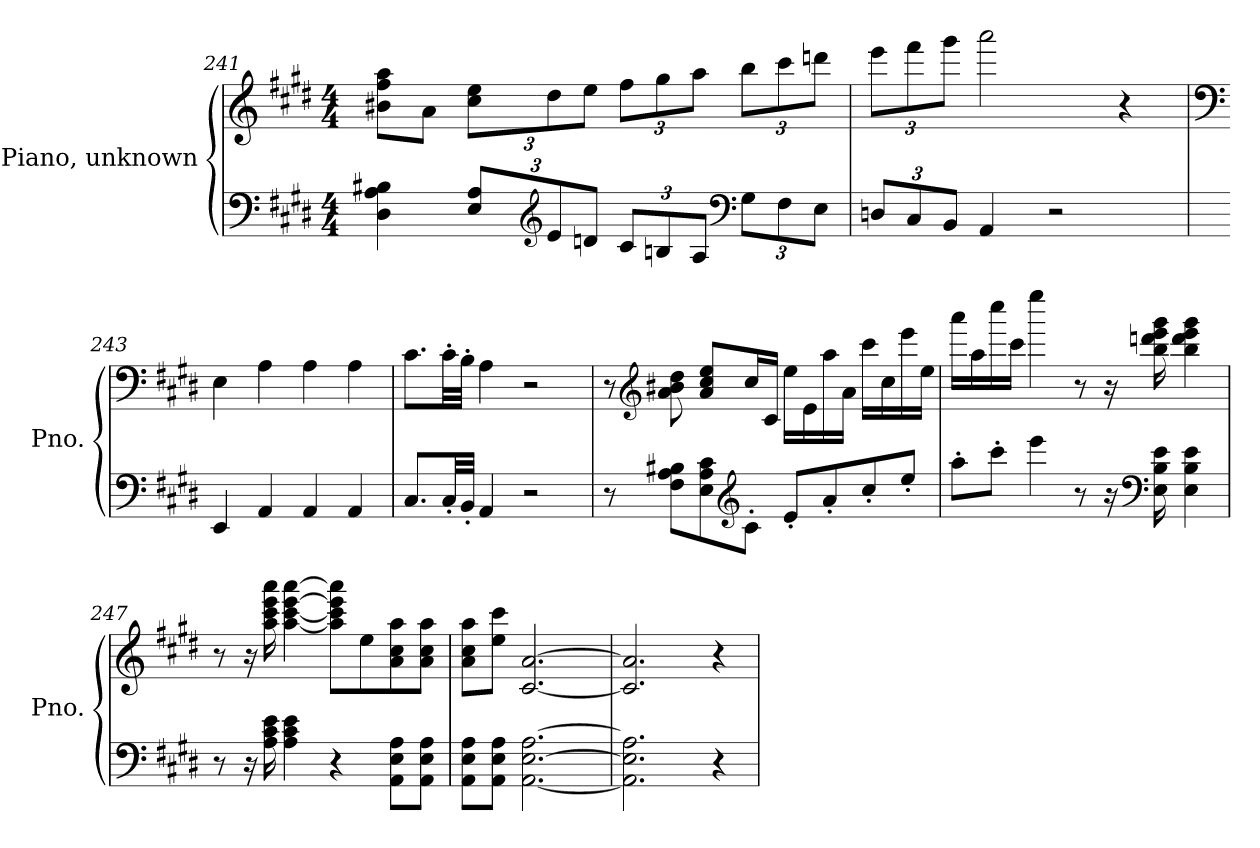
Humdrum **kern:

**kern	**kern
*part1	*part1
*staff2	*staff1
*I"Piano, unknown	*
*I'Pno.	*
!!LO:PB:g=z
*clefF4	*clefG2
*k[f#c#g#d#]	*k[f#c#g#d#]
*M4/4	*M4/4
=241	=241
4D#\ 4A\ 4B#X\	8b#X\ 8ff#\ 8aa\L
.	8a\J
*Xbrackettup	*Xbrackettup
12E/ 12A/L	12cc#\ 12ee\L
*clefG2	*
12e/	12dd#\
12dn/J	12ee\J
12c#/L	12ff#\L
12Bn/	12gg#\
12A/J	12aa\J
*clefF4	*
12G#\L	12bb\L
12F#\	12ccc#\
12E\J	12dddn\J
=242	=242
12Dn/L	12eee\L
12C#/	12fff#\
12BB/J	12ggg#\J
4AA/	2aaa\
2r	.
.	4r
=243	=243
*	*clefF4
4EE/	4E\
4AA/	4A\
4AA/	4A\
4AA/	4A\
=244	=244
8.C#/L	8.c#\L
32C#'/LL	32c#'\LL
32BB'/JJJ	32B'\JJJ
4AA/	4A\
2r	2r
!!LO:LB:g=z
=245	=245
8r	8r
*	*clefG2
8F#\ 8A\ 8B#X\L	8a\ 8b#X\ 8dd#\
8E\ 8A\ 8c#\	8a/ 8cc#/ 8ee/L
*clefG2	*
8c#'\J	16cc#/L
.	16c#/JJ
8e'/L	16ee\LL
.	16e\
8a'/	16aa\
.	16a\JJ
8cc#'/	16ccc#\LL
.	16cc#\
8ee'/J	16eee\
.	16ee\JJ
=246	=246
8aa'\L	16aaa\LL
.	16aa\
8ccc#'\J	16cccc#\
.	16ccc#\JJ
4eee\	4eeee\
8r	8r
16r	16r
*clefF4	*
16E\ 16B\ 16e\	16bb\ 16dddn\ 16eee\ 16ggg#\
4E\ 4B\ 4e\	4bb\ 4ddd\ 4eee\ 4ggg#\
=247	=247
8r	8r
16r	16r
16A\ 16c#\ 16e\	16aa\ 16ccc#\ 16eee\ 16aaa\
4A\ 4c#\ 4e\	[4aa\ [4ccc#\ [4eee\ [4aaa\
4r	8aa\] 8ccc#\] 8eee\] 8aaa\]L
.	8ee\
8AA\ 8E\ 8A\L	8a\ 8cc#\ 8aa\
8AA\ 8E\ 8A\J	8a\ 8cc#\ 8aa\J
!!LO:LB:g=z
=248	=248
8AA\ 8E\ 8A\L	8a\ 8cc#\ 8aa\L
8AA\ 8E\ 8A\J	8ee\ 8ccc#\J
[2.AA\ [2.E\ [2.A\	[2.c#/ [2.a/
=249	=249
2.AA\] 2.E\] 2.A\]	2.c#/] 2.a/]
4r	4r
=	=
*-	*-
